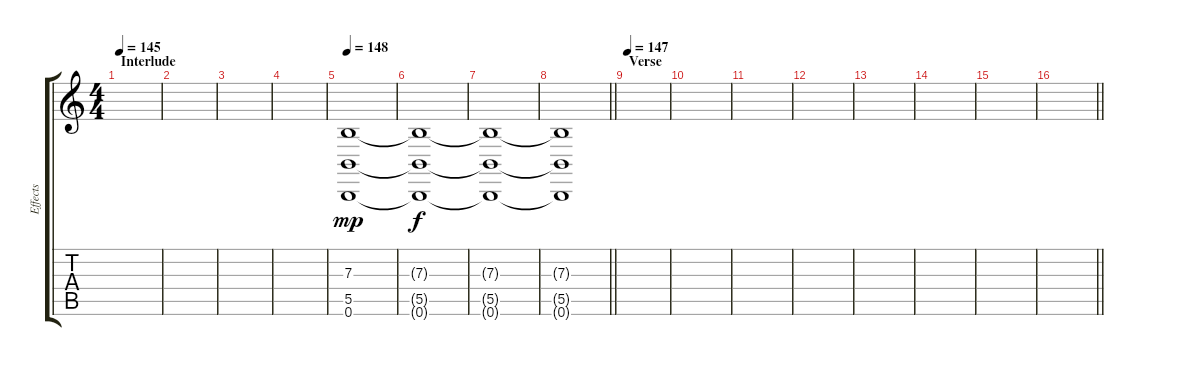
\track ("Effects" "Effects") {instrument lead2sawtooth}
\staff {score tabs}
\tuning (Db4 Ab3 E3 B2 Gb2 B1) {hide}
\ts (4 4)
\section ("" "Interlude")
\tempo 145
\clef g2
\ks c
|
|
|
|
\tempo 148
(7.3 5.5 0.6).1{dy mp} |
(7.3{t} 5.5{t} 0.6{t}).1{dy f} |
(7.3{t} 5.5{t} 0.6{t}).1 |
\barLineRight lightlight
(7.3{t} 5.5{t} 0.6{t}).1 |
\section ("" "Verse")
\tempo 147
|
|
|
|
|
|
|
\barLineRight lightlight
